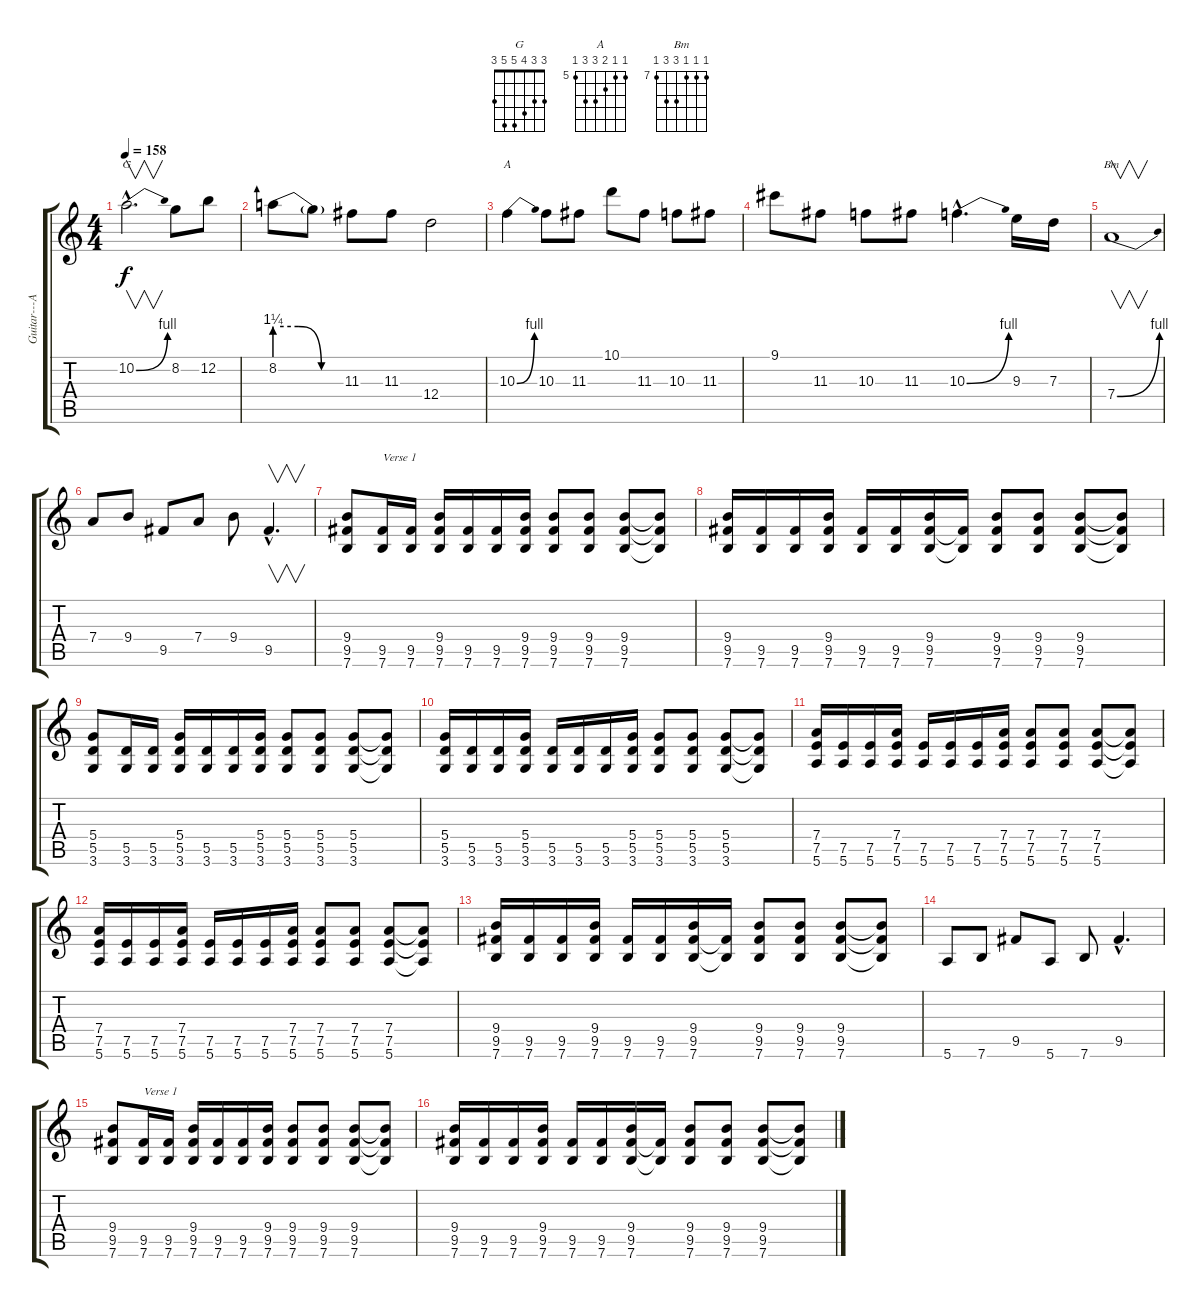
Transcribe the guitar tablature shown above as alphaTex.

\track ("Guitar---Ar Paul" "Guitar---A") {instrument overdrivenguitar}
\staff {score tabs}
\tuning (E4 B3 G3 D3 A2 E2) {hide}
\chord ("G" 3 3 4 5 5 3)
\chord ("A" 5 5 6 7 7 5) {firstfret 5}
\chord ("Bm" 7 7 7 9 9 7) {firstfret 7}
\ts (4 4)
\tempo 158
\clef g2
\ks c
10.2{be (bend 0 0 60 4) hac}.2{v d ch "G" dy f} 8.2.8 12.2.8 |
8.2{be (custom 0 5 20 5 40 0 60 0)}.8 8.2{t}.8 11.3.8 11.3.8 12.4.2 |
10.3{be (bend 0 0 60 4)}.4{ch "A"} 10.3.8 11.3.8 10.1.8 11.3.8 10.3.8 11.3.8 |
9.1.8 11.3.8 10.3.8 11.3.8 10.3{be (bend 0 0 60 4) hac}.4{d} 9.3.16 7.3.16 |
7.4{be (bend 0 0 60 4)}.1{v ch "Bm"} |
7.4.8 9.4.8 9.5.8 7.4.8 9.4.8 9.5{hac}.4{v d} |
(9.4 9.5 7.6).8 (9.5 7.6).16{txt "Verse 1"} (9.5 7.6).16 (9.4 9.5 7.6).16 (9.5 7.6).16 (9.5 7.6).16 (9.4 9.5 7.6).16 (9.4 9.5 7.6).8 (9.4 9.5 7.6).8 (9.4 9.5 7.6).8 (9.4{t} 9.5{t} 7.6{t}).8 |
(9.4 9.5 7.6).16 (9.5 7.6).16 (9.5 7.6).16 (9.4 9.5 7.6).16 (9.5 7.6).16 (9.5 7.6).16 (9.4 9.5 7.6).16 (9.5{t} 7.6{t}).16 (9.4 9.5 7.6).8 (9.4 9.5 7.6).8 (9.4 9.5 7.6).8 (9.4{t} 9.5{t} 7.6{t}).8 |
(5.4 5.5 3.6).8 (5.5 3.6).16 (5.5 3.6).16 (5.4 5.5 3.6).16 (5.5 3.6).16 (5.5 3.6).16 (5.4 5.5 3.6).16 (5.4 5.5 3.6).8 (5.4 5.5 3.6).8 (5.4 5.5 3.6).8 (5.4{t} 5.5{t} 3.6{t}).8 |
(5.4 5.5 3.6).16 (5.5 3.6).16 (5.5 3.6).16 (5.4 5.5 3.6).16 (5.5 3.6).16 (5.5 3.6).16 (5.5 3.6).16 (5.4 5.5 3.6).16 (5.4 5.5 3.6).8 (5.4 5.5 3.6).8 (5.4 5.5 3.6).8 (5.4{t} 5.5{t} 3.6{t}).8 |
(7.4 7.5 5.6).16 (7.5 5.6).16 (7.5 5.6).16 (7.4 7.5 5.6).16 (7.5 5.6).16 (7.5 5.6).16 (7.5 5.6).16 (7.4 7.5 5.6).16 (7.4 7.5 5.6).8 (7.4 7.5 5.6).8 (7.4 7.5 5.6).8 (7.4{t} 7.5{t} 5.6{t}).8 |
(7.4 7.5 5.6).16 (7.5 5.6).16 (7.5 5.6).16 (7.4 7.5 5.6).16 (7.5 5.6).16 (7.5 5.6).16 (7.5 5.6).16 (7.4 7.5 5.6).16 (7.4 7.5 5.6).8 (7.4 7.5 5.6).8 (7.4 7.5 5.6).8 (7.4{t} 7.5{t} 5.6{t}).8 |
(9.4 9.5 7.6).16 (9.5 7.6).16 (9.5 7.6).16 (9.4 9.5 7.6).16 (9.5 7.6).16 (9.5 7.6).16 (9.4 9.5 7.6).16 (9.5{t} 7.6{t}).16 (9.4 9.5 7.6).8 (9.4 9.5 7.6).8 (9.4 9.5 7.6).8 (9.4{t} 9.5{t} 7.6{t}).8 |
5.6.8 7.6.8 9.5.8 5.6.8 7.6.8 9.5{hac}.4{d} |
(9.4 9.5 7.6).8 (9.5 7.6).16{txt "Verse 1"} (9.5 7.6).16 (9.4 9.5 7.6).16 (9.5 7.6).16 (9.5 7.6).16 (9.4 9.5 7.6).16 (9.4 9.5 7.6).8 (9.4 9.5 7.6).8 (9.4 9.5 7.6).8 (9.4{t} 9.5{t} 7.6{t}).8 |
(9.4 9.5 7.6).16 (9.5 7.6).16 (9.5 7.6).16 (9.4 9.5 7.6).16 (9.5 7.6).16 (9.5 7.6).16 (9.4 9.5 7.6).16 (9.5{t} 7.6{t}).16 (9.4 9.5 7.6).8 (9.4 9.5 7.6).8 (9.4 9.5 7.6).8 (9.4{t} 9.5{t} 7.6{t}).8
